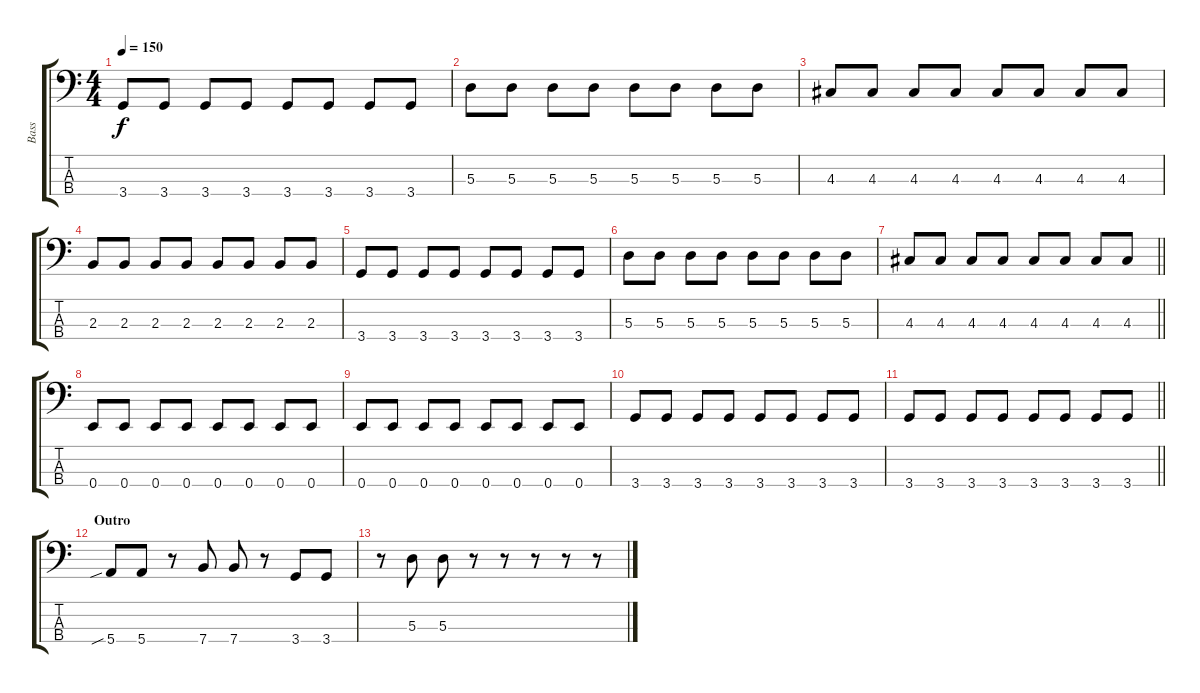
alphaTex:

\track ("Bass" "Bass") {instrument electricbassfinger}
\staff {score tabs}
\tuning (G2 D2 A1 E1) {hide}
\ts (4 4)
\tempo 150
\clef f4
\ks c
3.4.8{dy f} 3.4.8 3.4.8 3.4.8 3.4.8 3.4.8 3.4.8 3.4.8 |
5.3.8 5.3.8 5.3.8 5.3.8 5.3.8 5.3.8 5.3.8 5.3.8 |
4.3.8 4.3.8 4.3.8 4.3.8 4.3.8 4.3.8 4.3.8 4.3.8 |
2.3.8 2.3.8 2.3.8 2.3.8 2.3.8 2.3.8 2.3.8 2.3.8 |
3.4.8 3.4.8 3.4.8 3.4.8 3.4.8 3.4.8 3.4.8 3.4.8 |
5.3.8 5.3.8 5.3.8 5.3.8 5.3.8 5.3.8 5.3.8 5.3.8 |
\barLineRight lightlight
4.3.8 4.3.8 4.3.8 4.3.8 4.3.8 4.3.8 4.3.8 4.3.8 |
0.4.8 0.4.8 0.4.8 0.4.8 0.4.8 0.4.8 0.4.8 0.4.8 |
0.4.8 0.4.8 0.4.8 0.4.8 0.4.8 0.4.8 0.4.8 0.4.8 |
3.4.8 3.4.8 3.4.8 3.4.8 3.4.8 3.4.8 3.4.8 3.4.8 |
\barLineRight lightlight
3.4.8 3.4.8 3.4.8 3.4.8 3.4.8 3.4.8 3.4.8 3.4.8 |
\section ("" "Outro")
5.4{sib}.8 5.4.8 r.8 7.4.8 7.4.8 r.8 3.4.8 3.4.8 |
r.8 5.3.8 5.3.8 r.8 r.8 r.8 r.8 r.8
